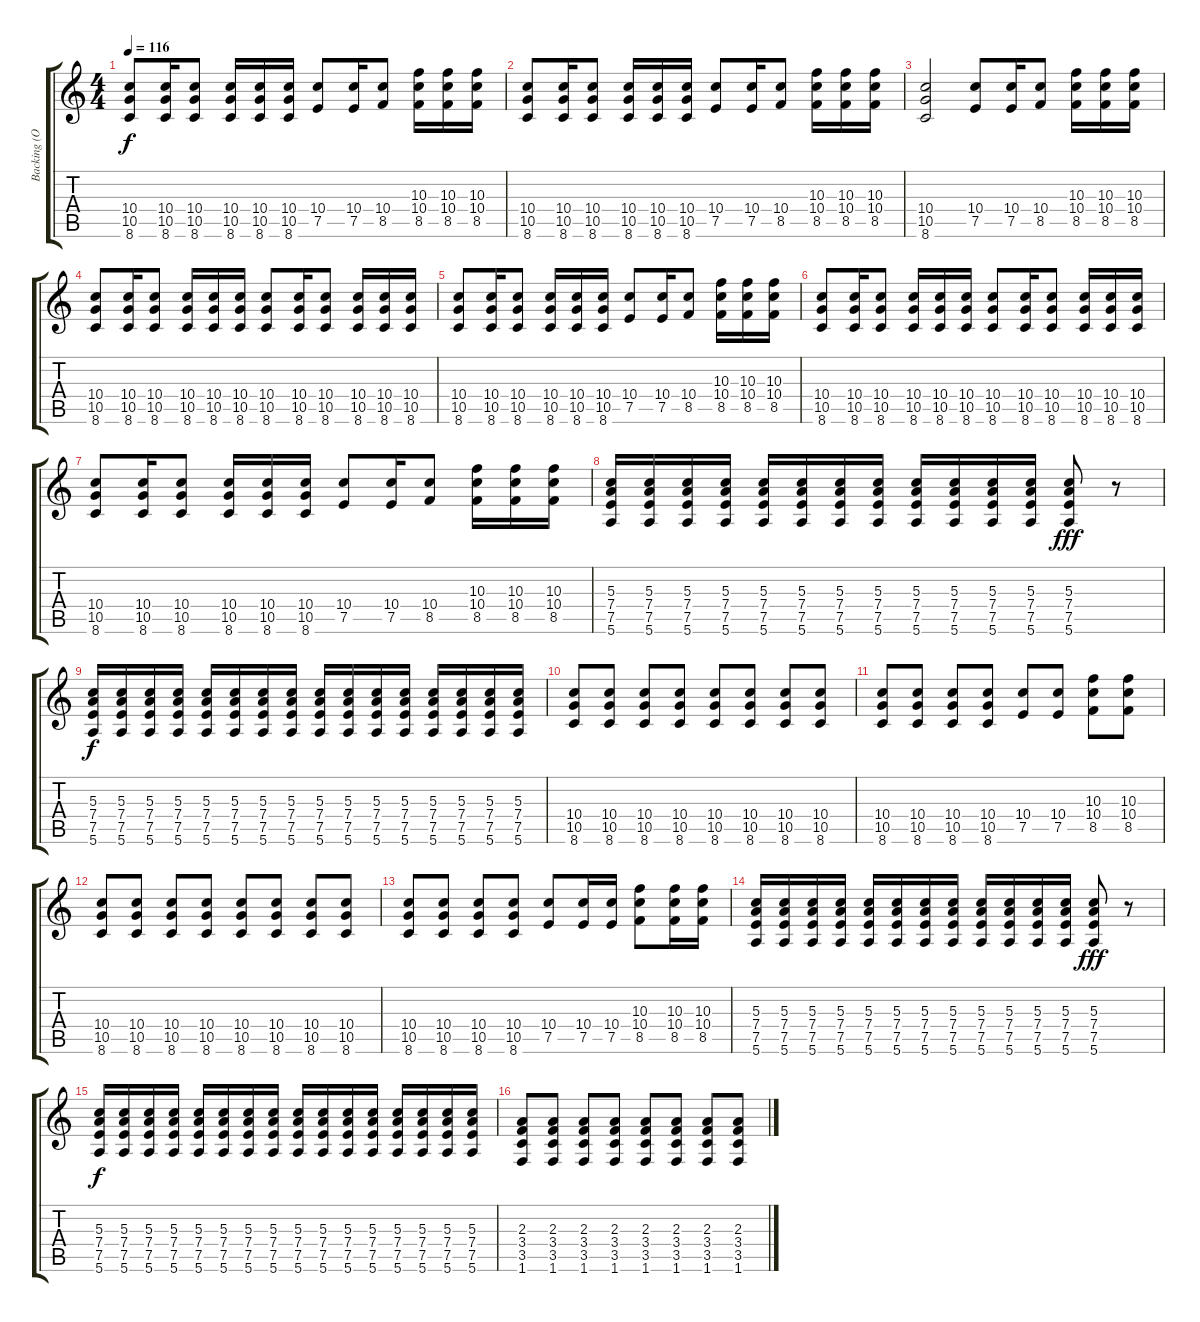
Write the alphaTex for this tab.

\track ("Backing (Overdub) Guitar" "Backing (O") {instrument overdrivenguitar}
\staff {score tabs}
\tuning (E4 B3 G3 D3 A2 E2) {hide}
\ts (4 4)
\tempo 116
\clef g2
\ks c
(10.4 10.5 8.6).8{dy f} (10.4 10.5 8.6).16 (10.4 10.5 8.6).8 (10.4 10.5 8.6).16 (10.4 10.5 8.6).16 (10.4 10.5 8.6).16 (10.4 7.5).8 (10.4 7.5).16 (10.4 8.5).8 (10.3 10.4 8.5).16 (10.3 10.4 8.5).16 (10.3 10.4 8.5).16 |
(10.4 10.5 8.6).8 (10.4 10.5 8.6).16 (10.4 10.5 8.6).8 (10.4 10.5 8.6).16 (10.4 10.5 8.6).16 (10.4 10.5 8.6).16 (10.4 7.5).8 (10.4 7.5).16 (10.4 8.5).8 (10.3 10.4 8.5).16 (10.3 10.4 8.5).16 (10.3 10.4 8.5).16 |
(10.4 10.5 8.6).2 (10.4 7.5).8 (10.4 7.5).16 (10.4 8.5).8 (10.3 10.4 8.5).16 (10.3 10.4 8.5).16 (10.3 10.4 8.5).16 |
(10.4 10.5 8.6).8 (10.4 10.5 8.6).16 (10.4 10.5 8.6).8 (10.4 10.5 8.6).16 (10.4 10.5 8.6).16 (10.4 10.5 8.6).16 (10.4 10.5 8.6).8 (10.4 10.5 8.6).16 (10.4 10.5 8.6).8 (10.4 10.5 8.6).16 (10.4 10.5 8.6).16 (10.4 10.5 8.6).16 |
(10.4 10.5 8.6).8 (10.4 10.5 8.6).16 (10.4 10.5 8.6).8 (10.4 10.5 8.6).16 (10.4 10.5 8.6).16 (10.4 10.5 8.6).16 (10.4 7.5).8 (10.4 7.5).16 (10.4 8.5).8 (10.3 10.4 8.5).16 (10.3 10.4 8.5).16 (10.3 10.4 8.5).16 |
(10.4 10.5 8.6).8 (10.4 10.5 8.6).16 (10.4 10.5 8.6).8 (10.4 10.5 8.6).16 (10.4 10.5 8.6).16 (10.4 10.5 8.6).16 (10.4 10.5 8.6).8 (10.4 10.5 8.6).16 (10.4 10.5 8.6).8 (10.4 10.5 8.6).16 (10.4 10.5 8.6).16 (10.4 10.5 8.6).16 |
(10.4 10.5 8.6).8 (10.4 10.5 8.6).16 (10.4 10.5 8.6).8 (10.4 10.5 8.6).16 (10.4 10.5 8.6).16 (10.4 10.5 8.6).16 (10.4 7.5).8 (10.4 7.5).16 (10.4 8.5).8 (10.3 10.4 8.5).16 (10.3 10.4 8.5).16 (10.3 10.4 8.5).16 |
(5.3 7.4 7.5 5.6).16 (5.3 7.4 7.5 5.6).16 (5.3 7.4 7.5 5.6).16 (5.3 7.4 7.5 5.6).16 (5.3 7.4 7.5 5.6).16 (5.3 7.4 7.5 5.6).16 (5.3 7.4 7.5 5.6).16 (5.3 7.4 7.5 5.6).16 (5.3 7.4 7.5 5.6).16 (5.3 7.4 7.5 5.6).16 (5.3 7.4 7.5 5.6).16 (5.3 7.4 7.5 5.6).16 (5.3 7.4 7.5 5.6).8{dy fff} r.8 |
(5.3 7.4 7.5 5.6).16{dy f} (5.3 7.4 7.5 5.6).16 (5.3 7.4 7.5 5.6).16 (5.3 7.4 7.5 5.6).16 (5.3 7.4 7.5 5.6).16 (5.3 7.4 7.5 5.6).16 (5.3 7.4 7.5 5.6).16 (5.3 7.4 7.5 5.6).16 (5.3 7.4 7.5 5.6).16 (5.3 7.4 7.5 5.6).16 (5.3 7.4 7.5 5.6).16 (5.3 7.4 7.5 5.6).16 (5.3 7.4 7.5 5.6).16 (5.3 7.4 7.5 5.6).16 (5.3 7.4 7.5 5.6).16 (5.3 7.4 7.5 5.6).16 |
(10.4 10.5 8.6).8 (10.4 10.5 8.6).8 (10.4 10.5 8.6).8 (10.4 10.5 8.6).8 (10.4 10.5 8.6).8 (10.4 10.5 8.6).8 (10.4 10.5 8.6).8 (10.4 10.5 8.6).8 |
(10.4 10.5 8.6).8 (10.4 10.5 8.6).8 (10.4 10.5 8.6).8 (10.4 10.5 8.6).8 (10.4 7.5).8 (10.4 7.5).8 (10.3 10.4 8.5).8 (10.3 10.4 8.5).8 |
(10.4 10.5 8.6).8 (10.4 10.5 8.6).8 (10.4 10.5 8.6).8 (10.4 10.5 8.6).8 (10.4 10.5 8.6).8 (10.4 10.5 8.6).8 (10.4 10.5 8.6).8 (10.4 10.5 8.6).8 |
(10.4 10.5 8.6).8 (10.4 10.5 8.6).8 (10.4 10.5 8.6).8 (10.4 10.5 8.6).8 (10.4 7.5).8 (10.4 7.5).16 (10.4 7.5).16 (10.3 10.4 8.5).8 (10.3 10.4 8.5).16 (10.3 10.4 8.5).16 |
(5.3 7.4 7.5 5.6).16 (5.3 7.4 7.5 5.6).16 (5.3 7.4 7.5 5.6).16 (5.3 7.4 7.5 5.6).16 (5.3 7.4 7.5 5.6).16 (5.3 7.4 7.5 5.6).16 (5.3 7.4 7.5 5.6).16 (5.3 7.4 7.5 5.6).16 (5.3 7.4 7.5 5.6).16 (5.3 7.4 7.5 5.6).16 (5.3 7.4 7.5 5.6).16 (5.3 7.4 7.5 5.6).16 (5.3 7.4 7.5 5.6).8{dy fff} r.8 |
(5.3 7.4 7.5 5.6).16{dy f} (5.3 7.4 7.5 5.6).16 (5.3 7.4 7.5 5.6).16 (5.3 7.4 7.5 5.6).16 (5.3 7.4 7.5 5.6).16 (5.3 7.4 7.5 5.6).16 (5.3 7.4 7.5 5.6).16 (5.3 7.4 7.5 5.6).16 (5.3 7.4 7.5 5.6).16 (5.3 7.4 7.5 5.6).16 (5.3 7.4 7.5 5.6).16 (5.3 7.4 7.5 5.6).16 (5.3 7.4 7.5 5.6).16 (5.3 7.4 7.5 5.6).16 (5.3 7.4 7.5 5.6).16 (5.3 7.4 7.5 5.6).16 |
(2.3 3.4 3.5 1.6).8 (2.3 3.4 3.5 1.6).8 (2.3 3.4 3.5 1.6).8 (2.3 3.4 3.5 1.6).8 (2.3 3.4 3.5 1.6).8 (2.3 3.4 3.5 1.6).8 (2.3 3.4 3.5 1.6).8 (2.3 3.4 3.5 1.6).8
